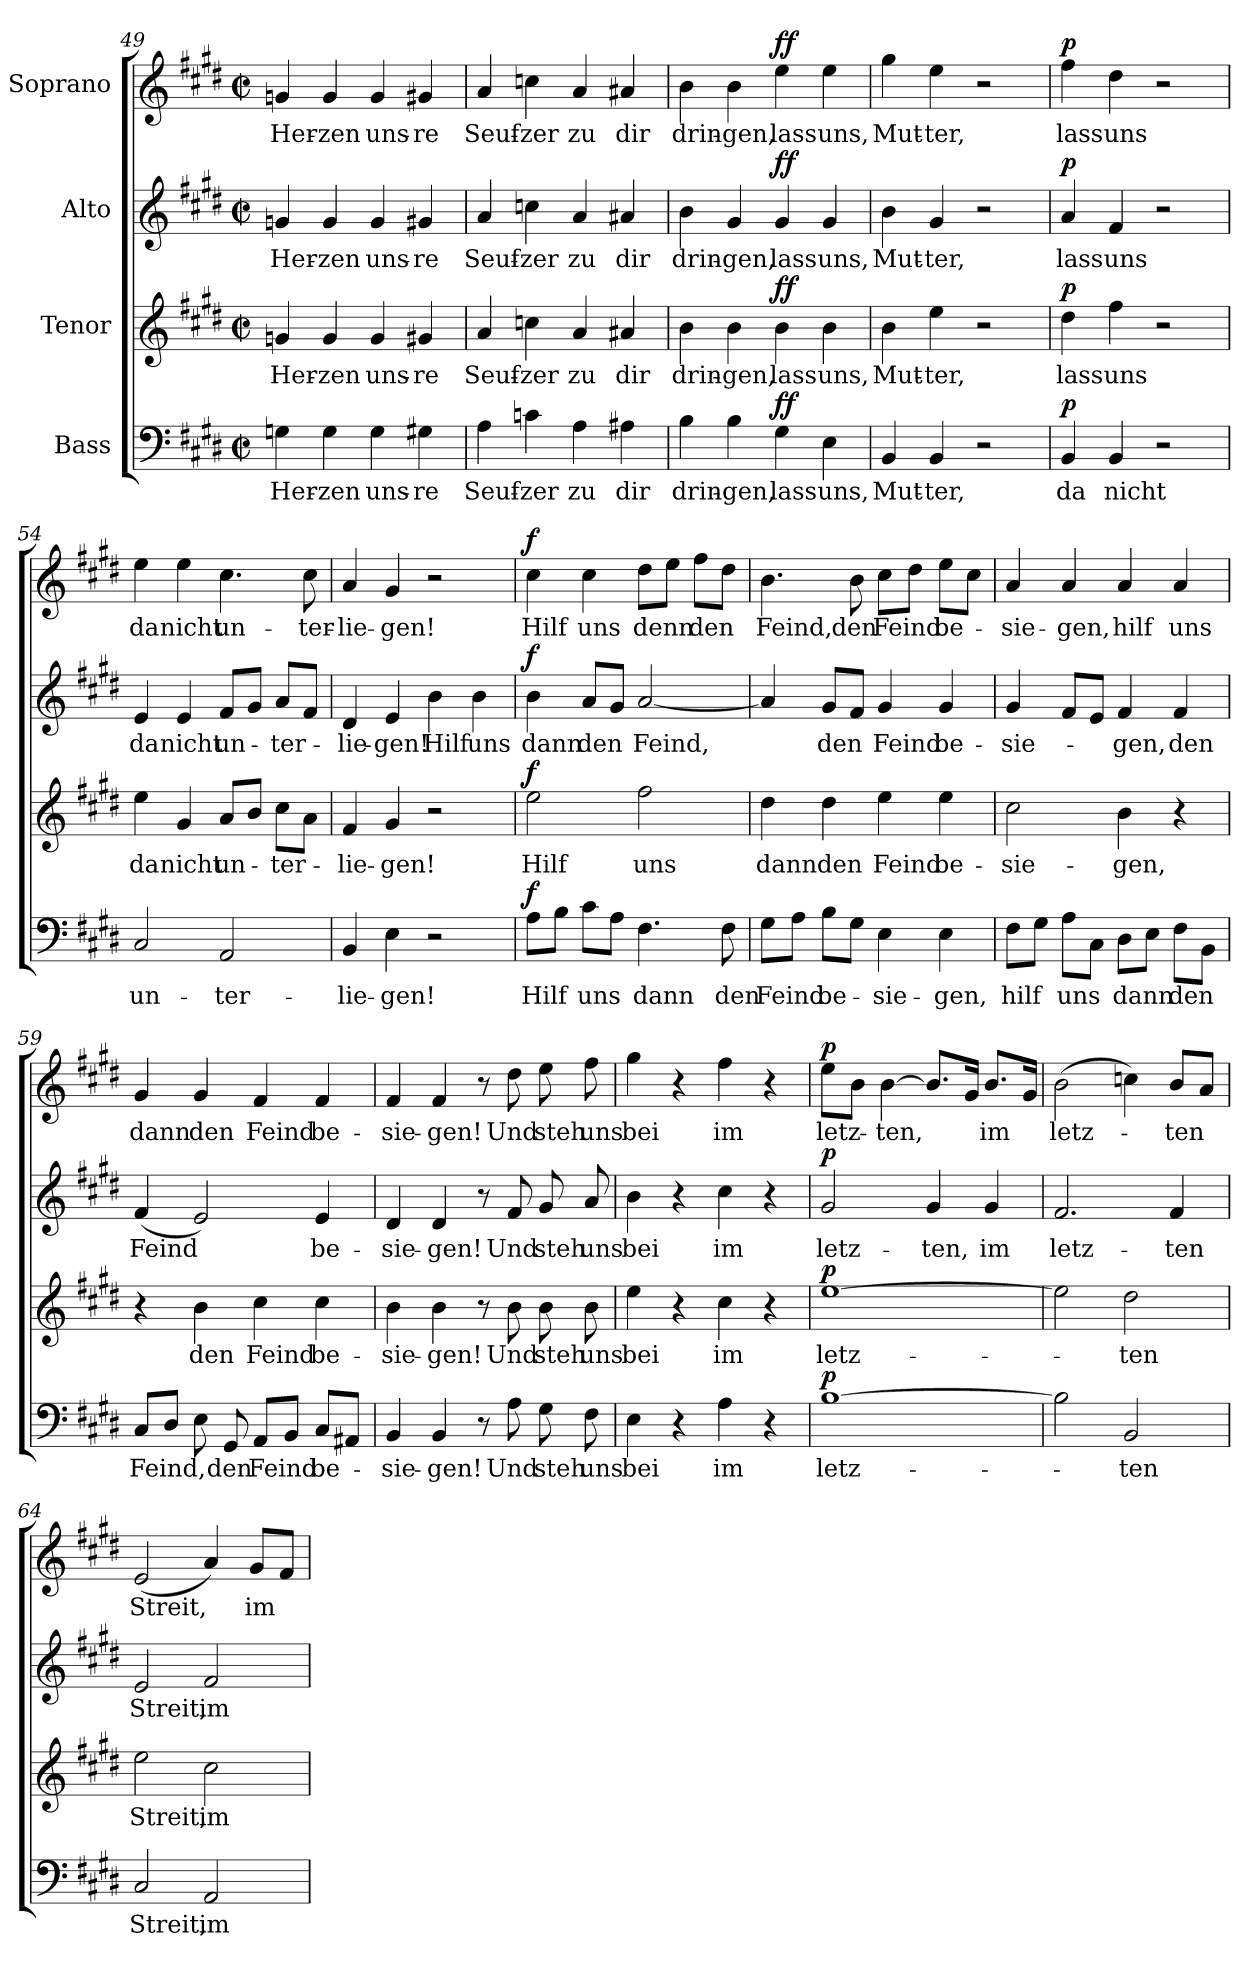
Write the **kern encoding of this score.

**kern	**text	**dynam	**kern	**text	**dynam	**kern	**text	**dynam	**kern	**text	**dynam
*part4	*part4	*part4	*part3	*part3	*part3	*part2	*part2	*part2	*part1	*part1	*part1
*staff4	*staff4	*staff4	*staff3	*staff3	*staff3	*staff2	*staff2	*staff2	*staff1	*staff1	*staff1
*I"Bass	*	*	*I"Tenor	*	*	*I"Alto	*	*	*I"Soprano	*	*
!!LO:PB:g=z
*clefF4	*	*	*clefG2	*	*	*clefG2	*	*	*clefG2	*	*
*k[f#c#g#d#]	*	*	*k[f#c#g#d#]	*	*	*k[f#c#g#d#]	*	*	*k[f#c#g#d#]	*	*
*E:	*	*	*E:	*	*	*E:	*	*	*E:	*	*
*M2/2	*	*	*M2/2	*	*	*M2/2	*	*	*M2/2	*	*
*met(c|)	*	*	*met(c|)	*	*	*met(c|)	*	*	*met(c|)	*	*
=49	=49	=49	=49	=49	=49	=49	=49	=49	=49	=49	=49
!	!LO:LY:b	!	!	!LO:LY:b	!	!	!LO:LY:b	!	!	!LO:LY:b	!
4Gn\	Her-	.	4gn/	Her-	.	4gn/	Her-	.	4gn/	Her-	.
!	!LO:LY:b	!	!	!LO:LY:b	!	!	!LO:LY:b	!	!	!LO:LY:b	!
4G\	-zen	.	4g/	-zen	.	4g/	-zen	.	4g/	-zen	.
!	!LO:LY:b	!	!	!LO:LY:b	!	!	!LO:LY:b	!	!	!LO:LY:b	!
4G\	uns-	.	4g/	uns-	.	4g/	uns-	.	4g/	uns-	.
!	!LO:LY:b	!	!	!LO:LY:b	!	!	!LO:LY:b	!	!	!LO:LY:b	!
4G#X\	-re	.	4g#X/	-re	.	4g#X/	-re	.	4g#X/	-re	.
=50	=50	=50	=50	=50	=50	=50	=50	=50	=50	=50	=50
!	!LO:LY:b	!	!	!LO:LY:b	!	!	!LO:LY:b	!	!	!LO:LY:b	!
4A\	Seuf-	.	4a/	Seuf-	.	4a/	Seuf-	.	4a/	Seuf-	.
!	!LO:LY:b	!	!	!LO:LY:b	!	!	!LO:LY:b	!	!	!LO:LY:b	!
4cn\	-zer	.	4ccn\	-zer	.	4ccn\	-zer	.	4ccn\	-zer	.
!	!LO:LY:b	!	!	!LO:LY:b	!	!	!LO:LY:b	!	!	!LO:LY:b	!
4A\	zu	.	4a/	zu	.	4a/	zu	.	4a/	zu	.
!	!LO:LY:b	!	!	!LO:LY:b	!	!	!LO:LY:b	!	!	!LO:LY:b	!
4A#X\	dir	.	4a#X/	dir	.	4a#X/	dir	.	4a#X/	dir	.
=51	=51	=51	=51	=51	=51	=51	=51	=51	=51	=51	=51
!	!LO:LY:b	!	!	!LO:LY:b	!	!	!LO:LY:b	!	!	!LO:LY:b	!
4B\	drin-	.	4b\	drin-	.	4b\	drin-	.	4b\	drin-	.
!	!LO:LY:b	!	!	!LO:LY:b	!	!	!LO:LY:b	!	!	!LO:LY:b	!
4B\	-gen,	.	4b\	-gen,	.	4g#/	-gen,	.	4b\	-gen,	.
!	!LO:LY:b	!LO:DY:a	!	!LO:LY:b	!LO:DY:a	!	!LO:LY:b	!LO:DY:a	!	!LO:LY:b	!LO:DY:a
4G#\	lass	ff	4b\	lass	ff	4g#/	lass	ff	4ee\	lass	ff
!	!LO:LY:b	!	!	!LO:LY:b	!	!	!LO:LY:b	!	!	!LO:LY:b	!
4E\	uns,	.	4b\	uns,	.	4g#/	uns,	.	4ee\	uns,	.
=52	=52	=52	=52	=52	=52	=52	=52	=52	=52	=52	=52
!	!LO:LY:b	!	!	!LO:LY:b	!	!	!LO:LY:b	!	!	!LO:LY:b	!
4BB/	Mut-	.	4b\	Mut-	.	4b\	Mut-	.	4gg#\	Mut-	.
!	!LO:LY:b	!	!	!LO:LY:b	!	!	!LO:LY:b	!	!	!LO:LY:b	!
4BB/	-ter,	.	4ee\	-ter,	.	4g#/	-ter,	.	4ee\	-ter,	.
2r	.	.	2r	.	.	2r	.	.	2r	.	.
!!LO:LB:g=z
=53	=53	=53	=53	=53	=53	=53	=53	=53	=53	=53	=53
!	!LO:LY:b	!LO:DY:a	!	!LO:LY:b	!LO:DY:a	!	!LO:LY:b	!LO:DY:a	!	!LO:LY:b	!LO:DY:a
4BB/	da	p	4dd#\	lass	p	4a/	lass	p	4ff#\	lass	p
!	!LO:LY:b	!	!	!LO:LY:b	!	!	!LO:LY:b	!	!	!LO:LY:b	!
4BB/	nicht	.	4ff#\	uns	.	4f#/	uns	.	4dd#\	uns	.
2r	.	.	2r	.	.	2r	.	.	2r	.	.
=54	=54	=54	=54	=54	=54	=54	=54	=54	=54	=54	=54
!	!LO:LY:b	!	!	!LO:LY:b	!	!	!LO:LY:b	!	!	!LO:LY:b	!
2C#/	un-	.	4ee\	da	.	4e/	da	.	4ee\	da	.
!	!	!	!	!LO:LY:b	!	!	!LO:LY:b	!	!	!LO:LY:b	!
.	.	.	4g#/	nicht	.	4e/	nicht	.	4ee\	nicht	.
!	!LO:LY:b	!	!	!LO:LY:b	!	!	!LO:LY:b	!	!	!LO:LY:b	!
2AA/	-ter-	.	8a/L	un-	.	8f#/L	un-	.	4.cc#\	un-	.
.	.	.	8b/J	.	.	8g#/J	.	.	.	.	.
!	!	!	!	!LO:LY:b	!	!	!LO:LY:b	!	!	!	!
.	.	.	8cc#\L	-ter-	.	8a/L	-ter-	.	.	.	.
!	!	!	!	!	!	!	!	!	!	!LO:LY:b	!
.	.	.	8a\J	.	.	8f#/J	.	.	8cc#\	-ter-	.
=55	=55	=55	=55	=55	=55	=55	=55	=55	=55	=55	=55
!	!LO:LY:b	!	!	!LO:LY:b	!	!	!LO:LY:b	!	!	!LO:LY:b	!
4BB/	-lie-	.	4f#/	-lie-	.	4d#/	-lie-	.	4a/	-lie-	.
!	!LO:LY:b	!	!	!LO:LY:b	!	!	!LO:LY:b	!	!	!LO:LY:b	!
4E\	-gen!	.	4g#/	-gen!	.	4e/	-gen!	.	4g#/	-gen!	.
!	!	!	!	!	!	!	!LO:LY:b	!	!	!	!
2r	.	.	2r	.	.	4b\	Hilf	.	2r	.	.
!	!	!	!	!	!	!	!LO:LY:b	!	!	!	!
.	.	.	.	.	.	4b\	uns	.	.	.	.
=56	=56	=56	=56	=56	=56	=56	=56	=56	=56	=56	=56
!	!LO:LY:b	!LO:DY:a	!	!LO:LY:b	!LO:DY:a	!	!LO:LY:b	!LO:DY:a	!	!LO:LY:b	!LO:DY:a
8A\L	Hilf	f	2ee\	Hilf	f	4b\	dann	f	4cc#\	Hilf	f
8B\J	.	.	.	.	.	.	.	.	.	.	.
!	!LO:LY:b	!	!	!	!	!	!LO:LY:b	!	!	!LO:LY:b	!
8c#\L	uns	.	.	.	.	8a/L	den	.	4cc#\	uns	.
8A\J	.	.	.	.	.	8g#/J	.	.	.	.	.
!	!LO:LY:b	!	!	!LO:LY:b	!	!	!LO:LY:b	!	!	!LO:LY:b	!
4.F#\	dann	.	2ff#\	uns	.	[2a/	Feind,	.	8dd#\L	denn	.
.	.	.	.	.	.	.	.	.	8ee\J	.	.
!	!	!	!	!	!	!	!	!	!	!LO:LY:b	!
.	.	.	.	.	.	.	.	.	8ff#\L	den	.
!	!LO:LY:b	!	!	!	!	!	!	!	!	!	!
8F#\	den	.	.	.	.	.	.	.	8dd#\J	.	.
!!LO:PB:g=z
=57	=57	=57	=57	=57	=57	=57	=57	=57	=57	=57	=57
!	!LO:LY:b	!	!	!LO:LY:b	!	!	!	!	!	!LO:LY:b	!
8G#\L	Feind	.	4dd#\	dann	.	4a/]	.	.	4.b\	Feind,	.
8A\J	.	.	.	.	.	.	.	.	.	.	.
!	!LO:LY:b	!	!	!LO:LY:b	!	!	!LO:LY:b	!	!	!	!
8B\L	be-	.	4dd#\	den	.	8g#/L	den	.	.	.	.
!	!	!	!	!	!	!	!	!	!	!LO:LY:b	!
8G#\J	.	.	.	.	.	8f#/J	.	.	8b\	den	.
!	!LO:LY:b	!	!	!LO:LY:b	!	!	!LO:LY:b	!	!	!LO:LY:b	!
4E\	-sie-	.	4ee\	Feind	.	4g#/	Feind	.	8cc#\L	Feind	.
.	.	.	.	.	.	.	.	.	8dd#\J	.	.
!	!LO:LY:b	!	!	!LO:LY:b	!	!	!LO:LY:b	!	!	!LO:LY:b	!
4E\	-gen,	.	4ee\	be-	.	4g#/	be-	.	8ee\L	be-	.
.	.	.	.	.	.	.	.	.	8cc#\J	.	.
=58	=58	=58	=58	=58	=58	=58	=58	=58	=58	=58	=58
!	!LO:LY:b	!	!	!LO:LY:b	!	!	!LO:LY:b	!	!	!LO:LY:b	!
8F#\L	hilf	.	2cc#\	-sie-	.	4g#/	-sie-	.	4a/	-sie-	.
8G#\J	.	.	.	.	.	.	.	.	.	.	.
!	!LO:LY:b	!	!	!	!	!	!	!	!	!LO:LY:b	!
8A\L	uns	.	.	.	.	8f#/L	.	.	4a/	-gen,	.
8C#\J	.	.	.	.	.	8e/J	.	.	.	.	.
!	!LO:LY:b	!	!	!LO:LY:b	!	!	!LO:LY:b	!	!	!LO:LY:b	!
8D#\L	dann	.	4b\	-gen,	.	4f#/	-gen,	.	4a/	hilf	.
8E\J	.	.	.	.	.	.	.	.	.	.	.
!	!LO:LY:b	!	!	!	!	!	!LO:LY:b	!	!	!LO:LY:b	!
8F#\L	den	.	4r	.	.	4f#/	den	.	4a/	uns	.
8BB\J	.	.	.	.	.	.	.	.	.	.	.
=59	=59	=59	=59	=59	=59	=59	=59	=59	=59	=59	=59
!	!LO:LY:b	!	!	!	!	!	!LO:LY:b	!	!	!LO:LY:b	!
8C#/L	Feind,	.	4r	.	.	(<4f#/	Feind	.	4g#/	dann	.
8D#/J	.	.	.	.	.	.	.	.	.	.	.
!	!	!	!	!LO:LY:b	!	!	!	!	!	!LO:LY:b	!
8E\	.	.	4b\	den	.	2e/)	.	.	4g#/	den	.
!	!LO:LY:b	!	!	!	!	!	!	!	!	!	!
8GG#/	den	.	.	.	.	.	.	.	.	.	.
!	!LO:LY:b	!	!	!LO:LY:b	!	!	!	!	!	!LO:LY:b	!
8AA/L	Feind	.	4cc#\	Feind	.	.	.	.	4f#/	Feind	.
8BB/J	.	.	.	.	.	.	.	.	.	.	.
!	!LO:LY:b	!	!	!LO:LY:b	!	!	!LO:LY:b	!	!	!LO:LY:b	!
8C#/L	be-	.	4cc#\	be-	.	4e/	be-	.	4f#/	be-	.
8AA#X/J	.	.	.	.	.	.	.	.	.	.	.
=60	=60	=60	=60	=60	=60	=60	=60	=60	=60	=60	=60
!	!LO:LY:b	!	!	!LO:LY:b	!	!	!LO:LY:b	!	!	!LO:LY:b	!
4BB/	-sie-	.	4b\	-sie-	.	4d#/	-sie-	.	4f#/	-sie-	.
!	!LO:LY:b	!	!	!LO:LY:b	!	!	!LO:LY:b	!	!	!LO:LY:b	!
4BB/	-gen!	.	4b\	-gen!	.	4d#/	-gen!	.	4f#/	-gen!	.
8r	.	.	8r	.	.	8r	.	.	8r	.	.
!	!LO:LY:b	!	!	!LO:LY:b	!	!	!LO:LY:b	!	!	!LO:LY:b	!
8A\	Und	.	8b\	Und	.	8f#/	Und	.	8dd#\	Und	.
!	!LO:LY:b	!	!	!LO:LY:b	!	!	!LO:LY:b	!	!	!LO:LY:b	!
8G#\	steh	.	8b\	steh	.	8g#/	steh	.	8ee\	steh	.
!	!LO:LY:b	!	!	!LO:LY:b	!	!	!LO:LY:b	!	!	!LO:LY:b	!
8F#\	uns	.	8b\	uns	.	8a/	uns	.	8ff#\	uns	.
!!LO:LB:g=z
=61	=61	=61	=61	=61	=61	=61	=61	=61	=61	=61	=61
!	!LO:LY:b	!	!	!LO:LY:b	!	!	!LO:LY:b	!	!	!LO:LY:b	!
4E\	bei	.	4ee\	bei	.	4b\	bei	.	4gg#\	bei	.
4r	.	.	4r	.	.	4r	.	.	4r	.	.
!	!LO:LY:b	!	!	!LO:LY:b	!	!	!LO:LY:b	!	!	!LO:LY:b	!
4A\	im	.	4cc#\	im	.	4cc#\	im	.	4ff#\	im	.
4r	.	.	4r	.	.	4r	.	.	4r	.	.
=62	=62	=62	=62	=62	=62	=62	=62	=62	=62	=62	=62
!	!LO:LY:b	!LO:DY:a	!	!LO:LY:b	!LO:DY:a	!	!LO:LY:b	!LO:DY:a	!	!LO:LY:b	!LO:DY:a
[1B	letz-	p	[1ee	letz-	p	2g#/	letz-	p	8ee\L	letz-	p
.	.	.	.	.	.	.	.	.	8b\J	.	.
!	!	!	!	!	!	!	!	!	!	!LO:LY:b	!
.	.	.	.	.	.	.	.	.	[4b\	-ten,	.
!	!	!	!	!	!	!	!LO:LY:b	!	!	!	!
.	.	.	.	.	.	4g#/	-ten,	.	8.b/L]	.	.
.	.	.	.	.	.	.	.	.	16g#/Jk	.	.
!	!	!	!	!	!	!	!LO:LY:b	!	!	!LO:LY:b	!
.	.	.	.	.	.	4g#/	im	.	8.b/L	im	.
.	.	.	.	.	.	.	.	.	16g#/Jk	.	.
=63	=63	=63	=63	=63	=63	=63	=63	=63	=63	=63	=63
!	!	!	!	!	!	!	!LO:LY:b	!	!	!LO:LY:b	!
2B\]	.	.	2ee\]	.	.	2.f#/	letz-	.	(>2b\	letz-	.
!	!LO:LY:b	!	!	!LO:LY:b	!	!	!	!	!	!	!
2BB/	-ten	.	2dd#\	-ten	.	.	.	.	4ccn\)	.	.
!	!	!	!	!	!	!	!LO:LY:b	!	!	!LO:LY:b	!
.	.	.	.	.	.	4f#/	-ten	.	8b/L	-ten	.
.	.	.	.	.	.	.	.	.	8a/J	.	.
=64	=64	=64	=64	=64	=64	=64	=64	=64	=64	=64	=64
!	!LO:LY:b	!	!	!LO:LY:b	!	!	!LO:LY:b	!	!	!LO:LY:b	!
2C#/	Streit,	.	2ee\	Streit,	.	2e/	Streit,	.	(<2e/	Streit,	.
!	!LO:LY:b	!	!	!LO:LY:b	!	!	!LO:LY:b	!	!	!	!
2AA/	im	.	2cc#\	im	.	2f#/	im	.	4a/)	.	.
!	!	!	!	!	!	!	!	!	!	!LO:LY:b	!
.	.	.	.	.	.	.	.	.	8g#/L	im	.
.	.	.	.	.	.	.	.	.	8f#/J	.	.
=	=	=	=	=	=	=	=	=	=	=	=
*-	*-	*-	*-	*-	*-	*-	*-	*-	*-	*-	*-
